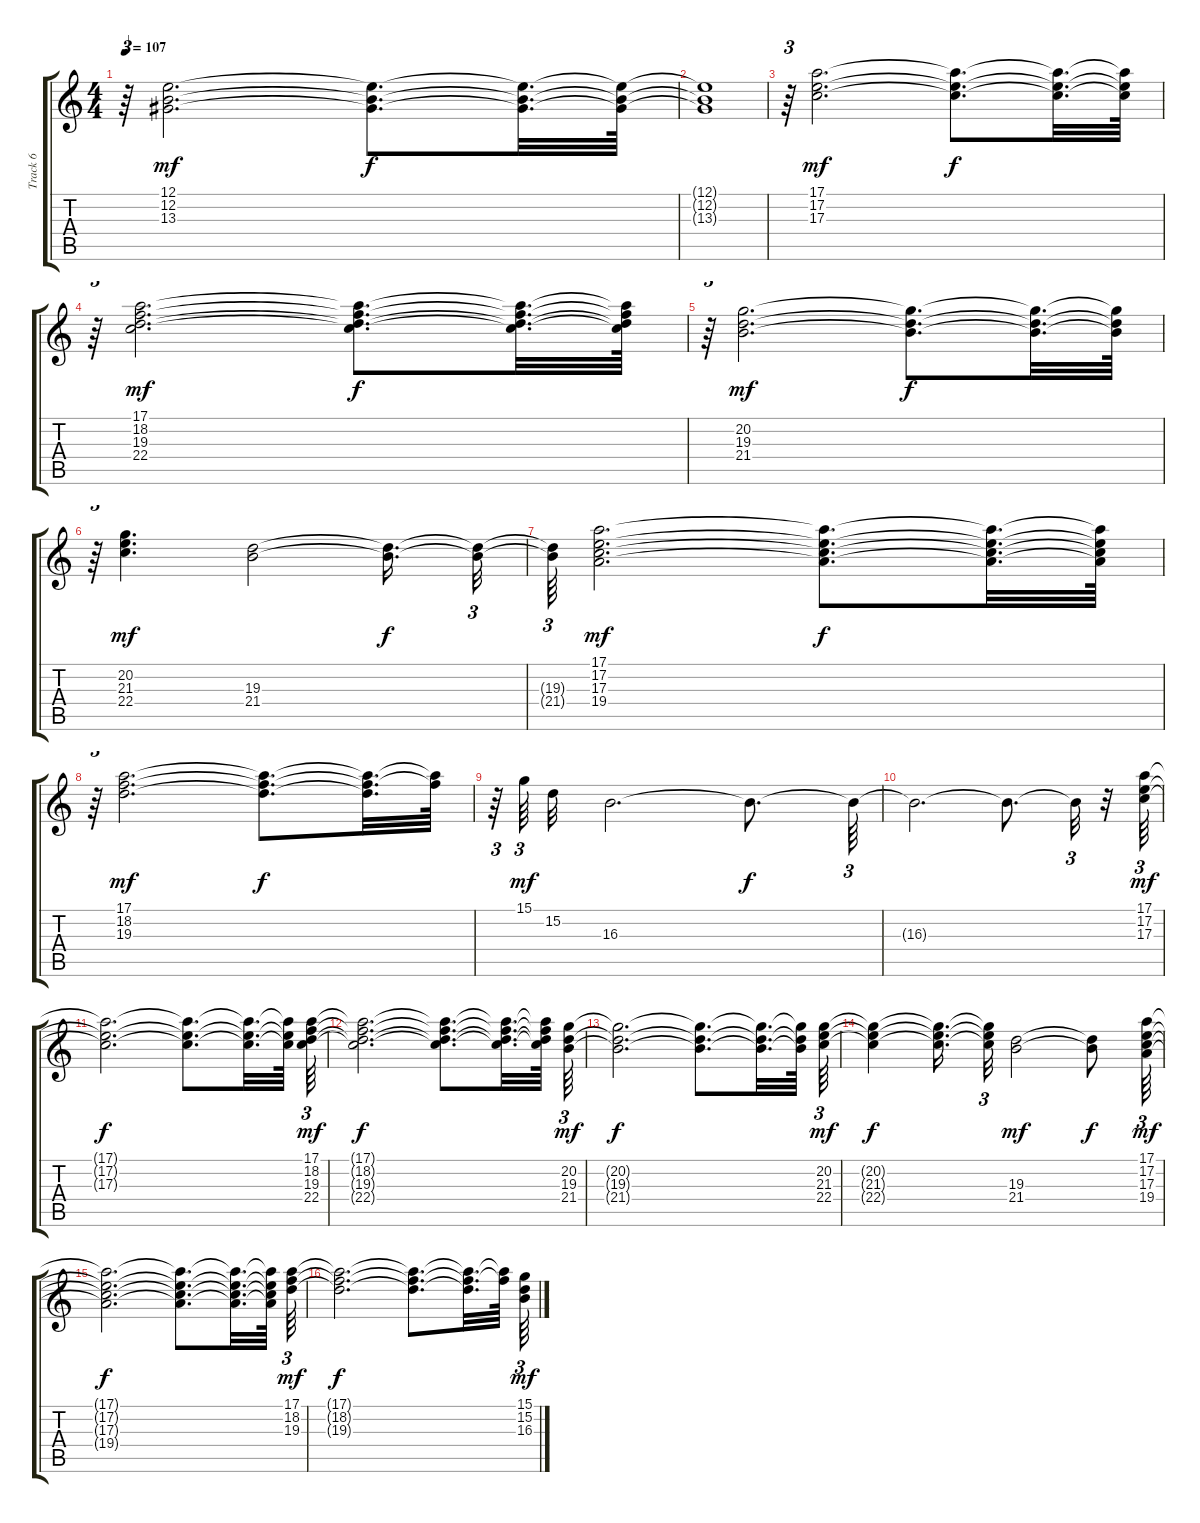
\track ("Track 6" "Track 6") {instrument stringensemble1}
\staff {score tabs}
\tuning (E4 B3 G3 D3 A2 E2) {hide}
\ts (4 4)
\tempo 107
\clef g2
\ks c
r.64{tu (3 2) dy f} (12.1 12.2 13.3).2{d dy mf volume 11} (12.1{t} 12.2{t} 13.3{t}).8{d dy f} (12.1{t} 12.2{t} 13.3{t}).32{d} (12.1{t} 12.2{t} 13.3{t}).64 |
(12.1{t} 12.2{t} 13.3{t}).1 |
r.64{tu (3 2)} (17.1 17.2 17.3).2{d dy mf volume 16} (17.1{t} 17.2{t} 17.3{t}).8{d dy f} (17.1{t} 17.2{t} 17.3{t}).32{d} (17.1{t} 17.2{t} 17.3{t}).64 |
r.64{tu (3 2)} (17.1 18.2 19.3 22.4).2{d dy mf volume 15} (17.1{t} 18.2{t} 19.3{t} 22.4{t}).8{d dy f} (17.1{t} 18.2{t} 19.3{t} 22.4{t}).32{d} (17.1{t} 18.2{t} 19.3{t} 22.4{t}).64 |
r.64{tu (3 2)} (20.2 19.3 21.4).2{d dy mf} (20.2{t} 19.3{t} 21.4{t}).8{d dy f} (20.2{t} 19.3{t} 21.4{t}).32{d} (20.2{t} 19.3{t} 21.4{t}).64 |
r.64{tu (3 2)} (20.2 21.3 22.4).4{d dy mf} (19.3 21.4).2 (19.3{t} 21.4{t}).16{d dy f} (19.3{t} 21.4{t}).32{tu (3 2)} |
(19.3{t} 21.4{t}).64{tu (3 2)} (17.1 17.2 17.3 19.4).2{d dy mf} (17.1{t} 17.2{t} 17.3{t} 19.4{t}).8{d dy f} (17.1{t} 17.2{t} 17.3{t} 19.4{t}).32{d} (17.1{t} 17.2{t} 17.3{t} 19.4{t}).64 |
r.64{tu (3 2)} (17.1 18.2 19.3).2{d dy mf} (17.1{t} 18.2{t} 19.3{t}).8{d dy f} (17.1{t} 18.2{t} 19.3{t}).32{d} (17.1{t} 18.2{t}).64 |
r.64{tu (3 2)} 15.1.64{tu (3 2) dy mf} 15.2.32 16.3.2{d} 16.3{t}.8{d dy f} 16.3{t}.64{tu (3 2)} |
16.3{t}.2{d} 16.3{t}.8{d} 16.3{t}.32{tu (3 2)} r.32 (17.1 17.2 17.3).64{tu (3 2) dy mf} |
(17.1{t} 17.2{t} 17.3{t}).2{d dy f} (17.1{t} 17.2{t} 17.3{t}).8{d} (17.1{t} 17.2{t} 17.3{t}).32{d} (17.1{t} 17.2{t} 17.3{t}).64 (17.1 18.2 19.3 22.4).64{tu (3 2) dy mf} |
(17.1{t} 18.2{t} 19.3{t} 22.4{t}).2{d dy f} (17.1{t} 18.2{t} 19.3{t} 22.4{t}).8{d} (17.1{t} 18.2{t} 19.3{t} 22.4{t}).32{d} (17.1{t} 18.2{t} 19.3{t} 22.4{t}).64 (20.2 19.3 21.4).64{tu (3 2) dy mf} |
(20.2{t} 19.3{t} 21.4{t}).2{d dy f} (20.2{t} 19.3{t} 21.4{t}).8{d} (20.2{t} 19.3{t} 21.4{t}).32{d} (20.2{t} 19.3{t} 21.4{t}).64 (20.2 21.3 22.4).64{tu (3 2) dy mf} |
(20.2{t} 21.3{t} 22.4{t}).4{dy f} (20.2{t} 21.3{t} 22.4{t}).16{d} (20.2{t} 21.3{t} 22.4{t}).32{tu (3 2)} (19.3 21.4).2{dy mf} (19.3{t} 21.4{t}).8{dy f} (17.1 17.2 17.3 19.4).64{tu (3 2) dy mf} |
(17.1{t} 17.2{t} 17.3{t} 19.4{t}).2{d dy f} (17.1{t} 17.2{t} 17.3{t} 19.4{t}).8{d} (17.1{t} 17.2{t} 17.3{t} 19.4{t}).32{d} (17.1{t} 17.2{t} 17.3{t} 19.4{t}).64 (17.1 18.2 19.3).64{tu (3 2) dy mf} |
(17.1{t} 18.2{t} 19.3{t}).2{d dy f} (17.1{t} 18.2{t} 19.3{t}).8{d} (17.1{t} 18.2{t} 19.3{t}).32{d} (17.1{t} 18.2{t}).64 (15.1 15.2 16.3).64{tu (3 2) dy mf}
